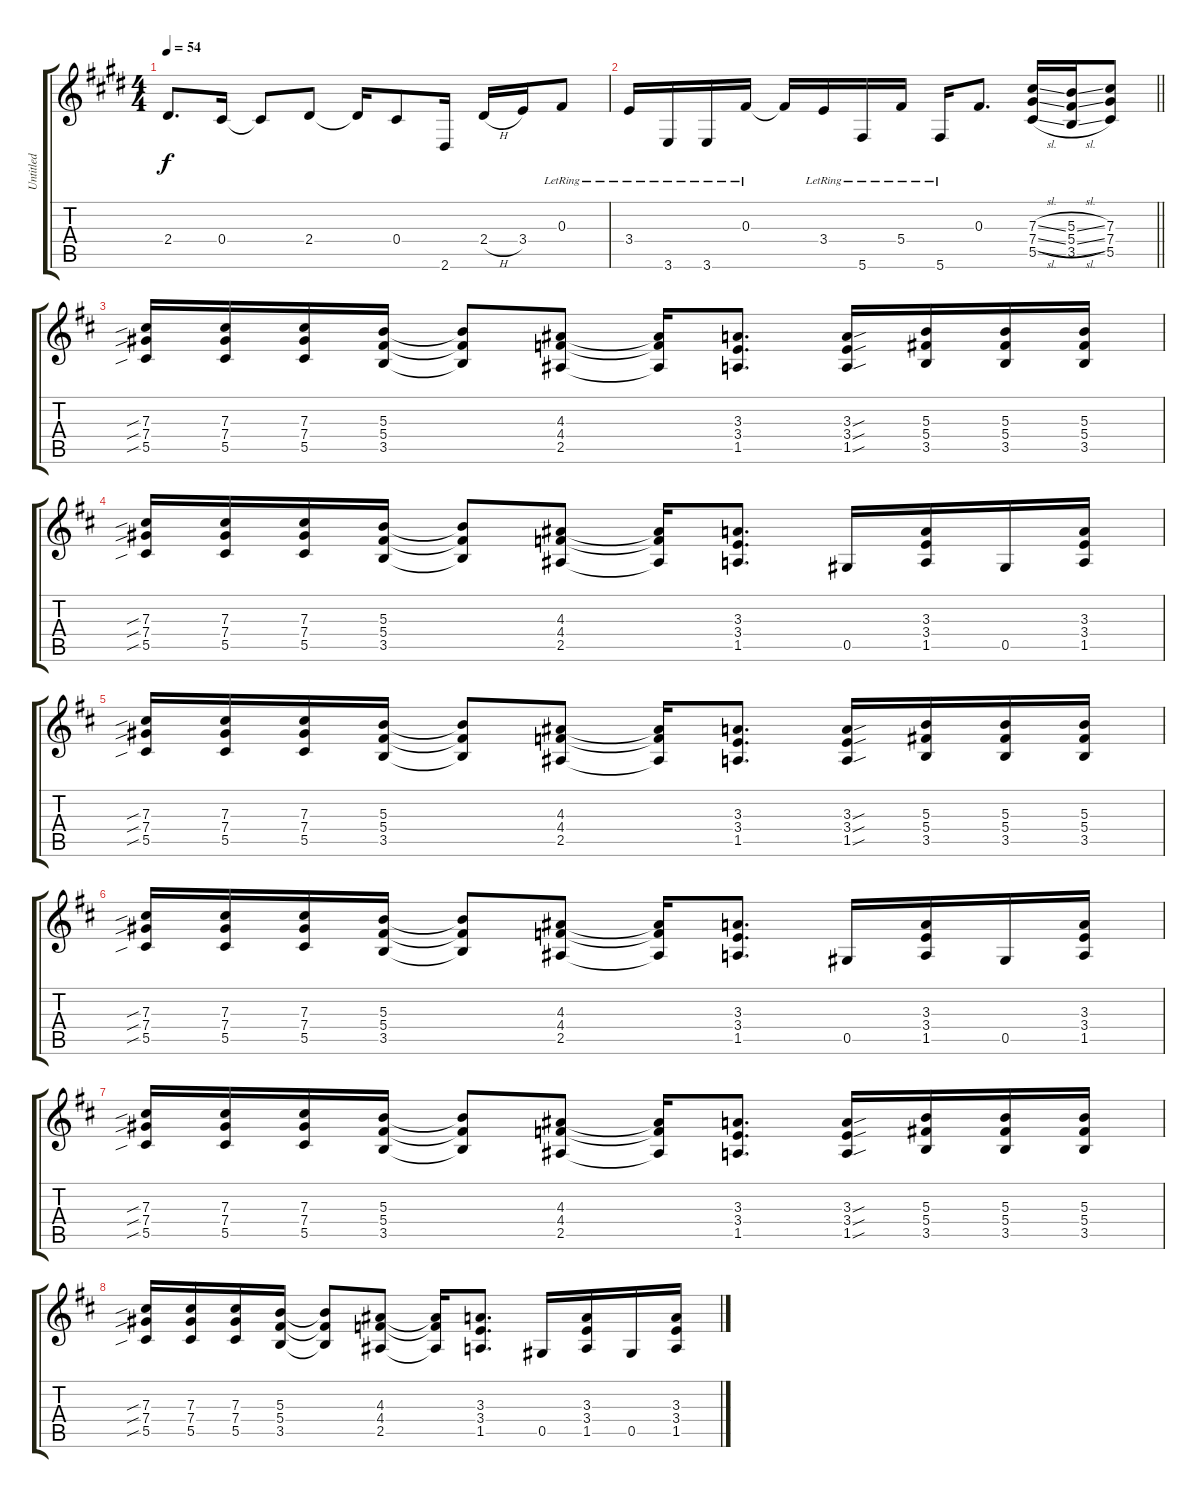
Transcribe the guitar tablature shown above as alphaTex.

\track ("Untitled" "Untitled") {instrument distortionguitar}
\staff {score tabs}
\tuning (Eb4 Bb3 Gb3 Db3 Ab2 Db2) {hide}
\ts (4 4)
\tempo 54
\clef g2
\ks c#minor
2.4.8{d dy f} 0.4.16 0.4{t}.8 2.4.8 2.4{t}.16 0.4.8 2.6.16 2.4{h}.16 3.4.16 0.3{lr}.8 |
\barLineRight lightlight
3.4{lr}.16 3.6{lr}.16 3.6{lr}.16 0.3{lr}.16 0.3{t}.16 3.4{lr}.16 5.6{lr}.16 5.4{lr}.16 5.6{lr}.16 0.3.8{d} (7.3{sl} 7.4{sl} 5.5{sl}).16 (5.3{sl} 5.4{sl} 3.5{sl}).16 (7.3 7.4 5.5).8 |
\ks d
(7.3{sib} 7.4{sib} 5.5{sib}).16 (7.3 7.4 5.5).16 (7.3 7.4 5.5).16 (5.3 5.4 3.5).16 (5.3{t} 5.4{t} 3.5{t}).8 (4.3 4.4 2.5).8 (4.3{t} 4.4{t} 2.5{t}).16 (3.3 3.4 1.5).8{d} (3.3{sou} 3.4{sou} 1.5{sou}).16 (5.3 5.4 3.5).16 (5.3 5.4 3.5).16 (5.3 5.4 3.5).16 |
(7.3{sib} 7.4{sib} 5.5{sib}).16 (7.3 7.4 5.5).16 (7.3 7.4 5.5).16 (5.3 5.4 3.5).16 (5.3{t} 5.4{t} 3.5{t}).8 (4.3 4.4 2.5).8 (4.3{t} 4.4{t} 2.5{t}).16 (3.3 3.4 1.5).8{d} 0.5.16 (3.3 3.4 1.5).16 0.5.16 (3.3 3.4 1.5).16 |
(7.3{sib} 7.4{sib} 5.5{sib}).16 (7.3 7.4 5.5).16 (7.3 7.4 5.5).16 (5.3 5.4 3.5).16 (5.3{t} 5.4{t} 3.5{t}).8 (4.3 4.4 2.5).8 (4.3{t} 4.4{t} 2.5{t}).16 (3.3 3.4 1.5).8{d} (3.3{sou} 3.4{sou} 1.5{sou}).16 (5.3 5.4 3.5).16 (5.3 5.4 3.5).16 (5.3 5.4 3.5).16 |
(7.3{sib} 7.4{sib} 5.5{sib}).16 (7.3 7.4 5.5).16 (7.3 7.4 5.5).16 (5.3 5.4 3.5).16 (5.3{t} 5.4{t} 3.5{t}).8 (4.3 4.4 2.5).8 (4.3{t} 4.4{t} 2.5{t}).16 (3.3 3.4 1.5).8{d} 0.5.16 (3.3 3.4 1.5).16 0.5.16 (3.3 3.4 1.5).16 |
(7.3{sib} 7.4{sib} 5.5{sib}).16 (7.3 7.4 5.5).16 (7.3 7.4 5.5).16 (5.3 5.4 3.5).16 (5.3{t} 5.4{t} 3.5{t}).8 (4.3 4.4 2.5).8 (4.3{t} 4.4{t} 2.5{t}).16 (3.3 3.4 1.5).8{d} (3.3{sou} 3.4{sou} 1.5{sou}).16 (5.3 5.4 3.5).16 (5.3 5.4 3.5).16 (5.3 5.4 3.5).16 |
(7.3{sib} 7.4{sib} 5.5{sib}).16 (7.3 7.4 5.5).16 (7.3 7.4 5.5).16 (5.3 5.4 3.5).16 (5.3{t} 5.4{t} 3.5{t}).8 (4.3 4.4 2.5).8 (4.3{t} 4.4{t} 2.5{t}).16 (3.3 3.4 1.5).8{d} 0.5.16 (3.3 3.4 1.5).16 0.5.16 (3.3 3.4 1.5).16
